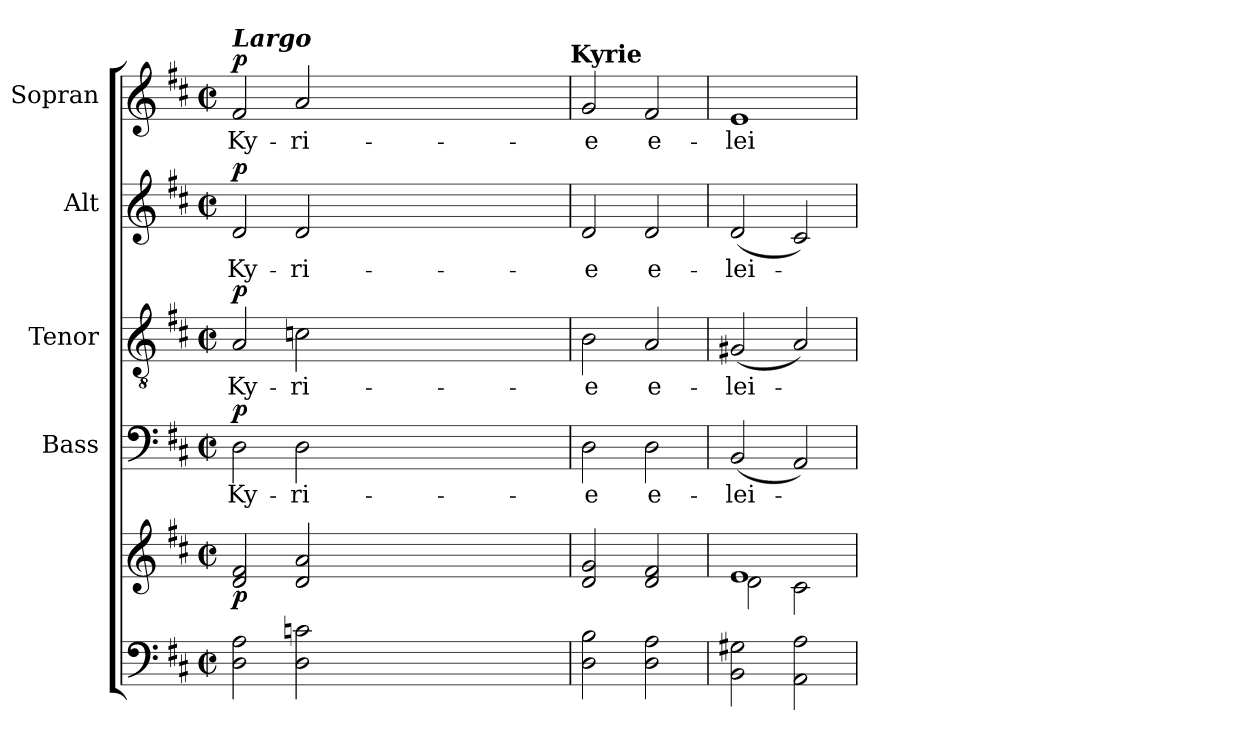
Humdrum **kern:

**kern	**kern	**dynam	**kern	**text	**dynam	**kern	**text	**dynam	**kern	**text	**dynam	**kern	**text	**dynam
*part5	*part5	*part5	*part4	*part4	*part4	*part3	*part3	*part3	*part2	*part2	*part2	*part1	*part1	*part1
*staff6	*staff5	*staff5/6	*staff4	*staff4	*staff4	*staff3	*staff3	*staff3	*staff2	*staff2	*staff2	*staff1	*staff1	*staff1
*	*	*	*I"Bass	*	*	*I"Tenor	*	*	*I"Alt	*	*	*I"Sopran	*	*
*	*	*	*I'B.	*	*	*I'T.	*	*	*I'A.	*	*	*I'S.	*	*
*clefF4	*clefG2	*	*clefF4	*	*	*clefGv2	*	*	*clefG2	*	*	*clefG2	*	*
*k[f#c#]	*k[f#c#]	*	*k[f#c#]	*	*	*k[f#c#]	*	*	*k[f#c#]	*	*	*k[f#c#]	*	*
*D:	*D:	*	*D:	*	*	*D:	*	*	*D:	*	*	*D:	*	*
*M2/2	*M2/2	*	*M2/2	*	*	*M2/2	*	*	*M2/2	*	*	*M2/2	*	*
*met(c|)	*met(c|)	*	*met(c|)	*	*	*met(c|)	*	*	*met(c|)	*	*	*met(c|)	*	*
=1	=1	=1	=1	=1	=1	=1	=1	=1	=1	=1	=1	=1	=1	=1
!	!	!	!	!	!	!	!	!	!	!	!	!LO:TX:a:Bi:t=Largo	!	!
!	!	!LO:DY:b	!	!LO:LY:b	!LO:DY:a	!	!LO:LY:b	!LO:DY:a	!	!LO:LY:b	!LO:DY:a	!	!LO:LY:b	!LO:DY:a
2D\ 2A\	2d/ 2f#/	p	2D\	Ky-	p	2A/	Ky-	p	2d/	Ky-	p	2f#/	Ky-	p
!	!	!	!	!LO:LY:b	!	!	!LO:LY:b	!	!	!LO:LY:b	!	!	!LO:LY:b	!
2D\ 2cn\	2d/ 2a/	.	2D\	-ri-	.	2cn\	-ri-	.	2d/	-ri-	.	2a/	-ri-	.
4%15ryy	4%15ryy	.	4%15ryy	.	.	4%15ryy	.	.	4%15ryy	.	.	4%15ryy	.	.
!	!	!	!	!	!	!	!	!	!	!	!	!LO:TX:a:B:t=Kyrie	!	!
=2	=2	=2	=2	=2	=2	=2	=2	=2	=2	=2	=2	=2	=2	=2
!	!	!	!	!LO:LY:b	!	!	!LO:LY:b	!	!	!LO:LY:b	!	!	!LO:LY:b	!
2D\ 2B\	2d/ 2g/	.	2D\	-e	.	2B\	-e	.	2d/	-e	.	2g/	-e	.
!	!	!	!	!LO:LY:b	!	!	!LO:LY:b	!	!	!LO:LY:b	!	!	!LO:LY:b	!
2D\ 2A\	2d/ 2f#/	.	2D\	e-	.	2A/	e-	.	2d/	e-	.	2f#/	e-	.
=3	=3	=3	=3	=3	=3	=3	=3	=3	=3	=3	=3	=3	=3	=3
*	*^	*	*	*	*	*	*	*	*	*	*	*	*	*
!	!	!	!	!	!LO:LY:b	!	!	!LO:LY:b	!	!	!LO:LY:b	!	!	!LO:LY:b	!
2BB\ 2G#X\	1e	2d\	.	(<2BB/	-lei-	.	(<2G#X/	-lei-	.	(<2d/	-lei-	.	1e	-lei-	.
2AA\ 2A\	.	2c#\	.	2AA/)	.	.	2A/)	.	.	2c#/)	.	.	.	.	.
*	*v	*v	*	*	*	*	*	*	*	*	*	*	*	*	*
=	=	=	=	=	=	=	=	=	=	=	=	=	=	=
*-	*-	*-	*-	*-	*-	*-	*-	*-	*-	*-	*-	*-	*-	*-
